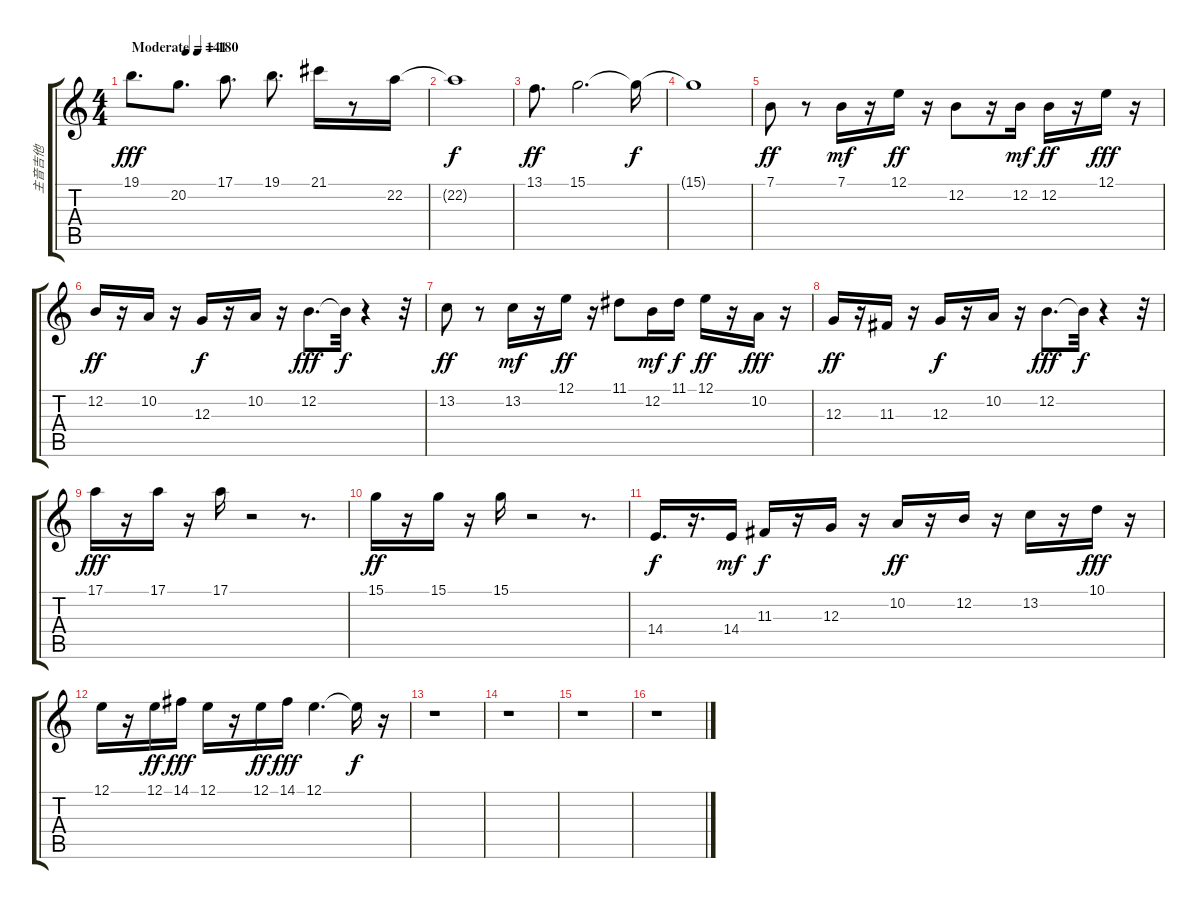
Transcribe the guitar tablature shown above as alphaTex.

\track ("主音吉他" "主音吉他") {instrument brasssection}
\staff {score tabs}
\tuning (E4 B3 G3 D3 A2 E2) {hide}
\ts (4 4)
\tempo (180 "Moderate")
\tempo (141 0.1875)
\tempo (180 "Moderate")
\clef g2
\ks c
19.1.8{d dy fff instrument brasssection} 20.2.8{d} 17.1.8{d} 19.1.8{d} 21.1.16 r.8 22.2.16 |
22.2{t}.1{dy f} |
13.1.8{d dy ff} 15.1.2{d} 15.1{t}.16{dy f} |
15.1{t}.1 |
7.1.8{dy ff} r.8 7.1.16{dy mf} r.16 12.1.16{dy ff} r.16 12.2.8 r.16 12.2.16{dy mf} 12.2.16{dy ff} r.16 12.1.16{dy fff} r.16 |
12.2.16{dy ff} r.16 10.2.16 r.16 12.3.16{dy f} r.16 10.2.16 r.16 12.2.8{d dy fff} 12.2{t}.32{dy f} r.4 r.32 |
13.2.8{dy ff} r.8 13.2.16{dy mf} r.16 12.1.16{dy ff} r.16 11.1.8 12.2.16{dy mf} 11.1.16{dy f} 12.1.16{dy ff} r.16 10.2.16{dy fff} r.16 |
12.3.16{dy ff} r.16 11.3.16 r.16 12.3.16{dy f} r.16 10.2.16 r.16 12.2.8{d dy fff} 12.2{t}.32{dy f} r.4 r.32 |
17.1.16{dy fff} r.16 17.1.16 r.16 17.1.16 r.2 r.8{d} |
15.1.16{dy ff} r.16 15.1.16 r.16 15.1.16 r.2 r.8{d} |
14.4.16{d dy f} r.16{d} 14.4.16{dy mf} 11.3.16{dy f} r.16 12.3.16 r.16 10.2.16{dy ff} r.16 12.2.16 r.16 13.2.16 r.16 10.1.16{dy fff} r.16 |
12.1.16 r.16 12.1.16{dy ff} 14.1.16{dy fff} 12.1.16 r.16 12.1.16{dy ff} 14.1.16{dy fff} 12.1.4{d} 12.1{t}.16{dy f} r.16 |
r.1 |
r.1 |
r.1 |
r.1
